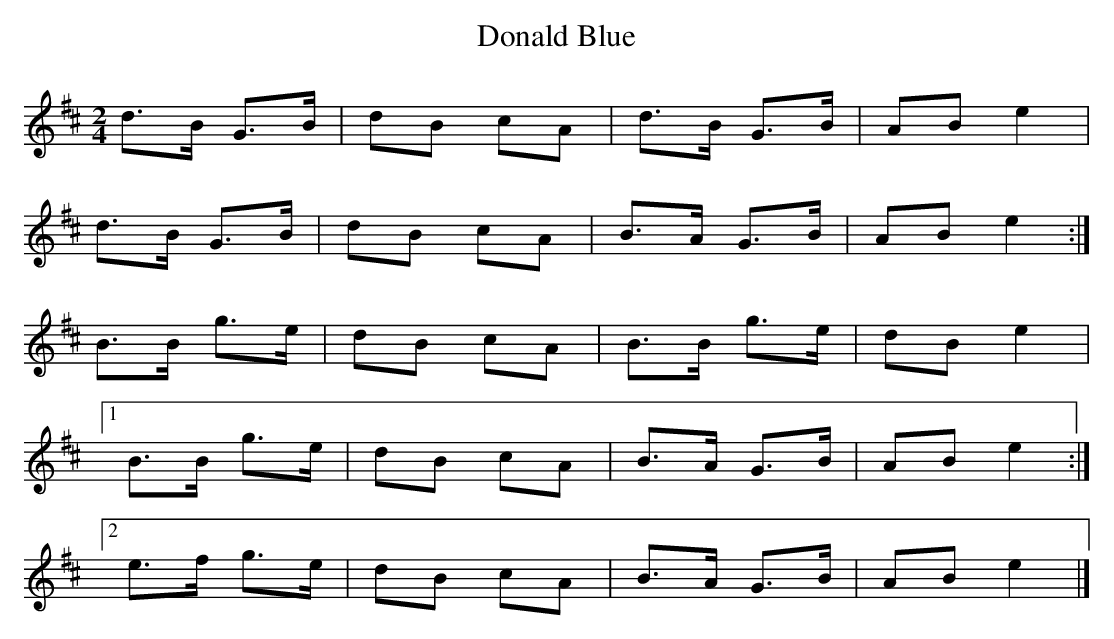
X:1
T:Donald Blue
M:2/4
L:1/8
K:EDor
   d>B G>B|dB cA|d>B G>B|AB e2 |
   d>B G>B|dB cA|B>A G>B|AB e2:|
   B>B g>e|dB cA|B>B g>e|dB e2 |
[1 B>B g>e|dB cA|B>A G>B|AB e2:|
[2 e>f g>e|dB cA|B>A G>B|AB e2|]
